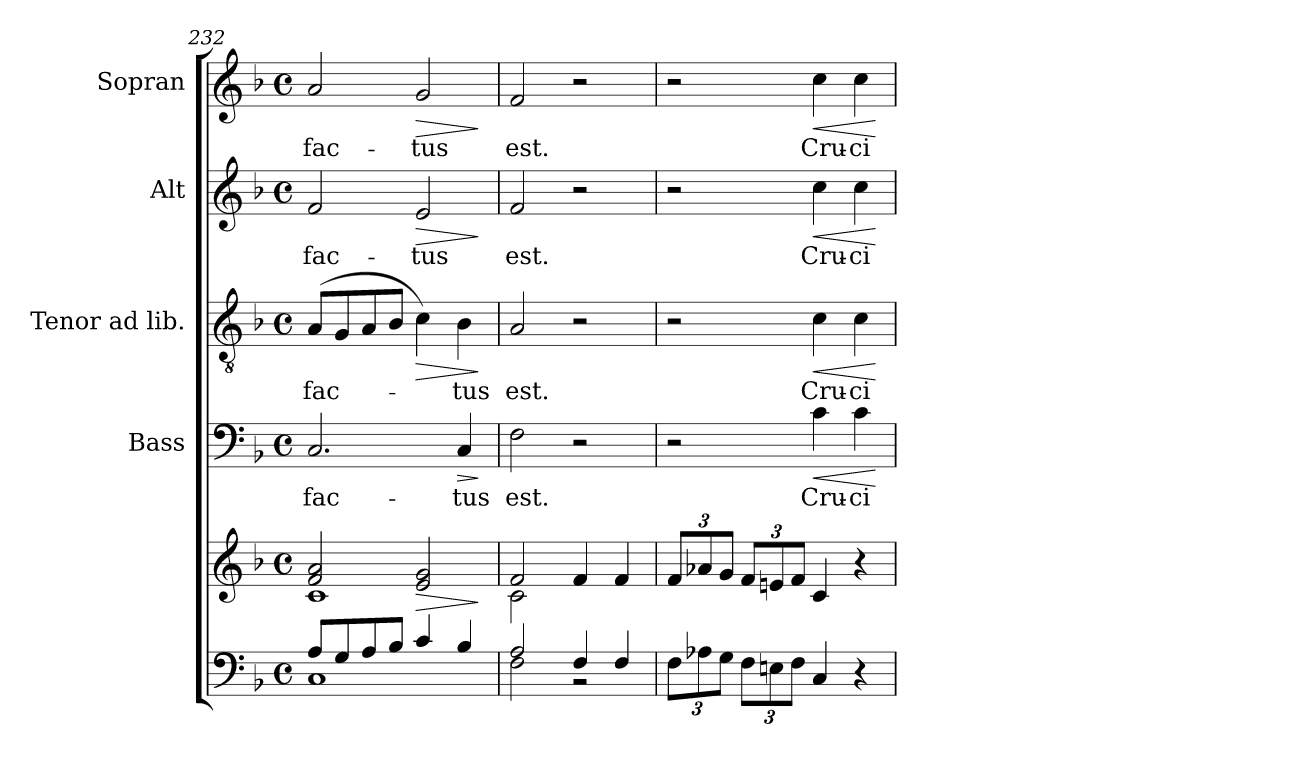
**kern	**kern	**dynam	**kern	**text	**dynam	**kern	**text	**dynam	**kern	**text	**dynam	**kern	**text	**dynam
*part5	*part5	*part5	*part4	*part4	*part4	*part3	*part3	*part3	*part2	*part2	*part2	*part1	*part1	*part1
*staff6	*staff5	*staff5/6	*staff4	*staff4	*staff4	*staff3	*staff3	*staff3	*staff2	*staff2	*staff2	*staff1	*staff1	*staff1
*	*	*	*I"Bass	*	*	*I"Tenor ad lib.	*	*	*I"Alt	*	*	*I"Sopran	*	*
*	*	*	*I'B.	*	*	*I'T.	*	*	*I'A.	*	*	*I'S.	*	*
*clefF4	*clefG2	*	*clefF4	*	*	*clefGv2	*	*	*clefG2	*	*	*clefG2	*	*
*k[b-]	*k[b-]	*	*k[b-]	*	*	*k[b-]	*	*	*k[b-]	*	*	*k[b-]	*	*
*F:	*F:	*	*F:	*	*	*F:	*	*	*F:	*	*	*F:	*	*
*M4/4	*M4/4	*	*M4/4	*	*	*M4/4	*	*	*M4/4	*	*	*M4/4	*	*
*met(c)	*met(c)	*	*met(c)	*	*	*met(c)	*	*	*met(c)	*	*	*met(c)	*	*
=232	=232	=232	=232	=232	=232	=232	=232	=232	=232	=232	=232	=232	=232	=232
*^	*^	*	*	*	*	*	*	*	*	*	*	*	*	*
!	!	!	!	!	!	!LO:LY:b	!	!	!LO:LY:b	!	!	!LO:LY:b	!	!	!LO:LY:b	!
8A/L	1C	2f/ 2a/	1c	.	2.C/	fac-	.	(>8A/L	fac-	.	2f/	fac-	.	2a/	fac-	.
8G/	.	.	.	.	.	.	.	8G/	.	.	.	.	.	.	.	.
8A/	.	.	.	.	.	.	.	8A/	.	.	.	.	.	.	.	.
8B-/J	.	.	.	.	.	.	.	8B-/J	.	.	.	.	.	.	.	.
!	!	!	!	!LO:HP:b	!	!	!	!	!	!LO:HP:b	!	!LO:LY:b	!LO:HP:b	!	!LO:LY:b	!LO:HP:b
4c/	.	2e/ 2g/	.	>	.	.	.	4c\)	.	>	2e/	-tus	>	2g/	-tus	>
!	!	!	!	!	!	!LO:LY:b	!LO:HP:b	!	!LO:LY:b	!	!	!	!	!	!	!
4B-/	.	.	.	.	4C/	-tus	>	4B-\	-tus	.	.	.	.	.	.	.
*v	*v	*	*	*	*	*	*	*	*	*	*	*	*	*	*	*
*	*v	*v	*	*	*	*	*	*	*	*	*	*	*	*	*
.	.	]	.	.	]	.	.	]	.	.	]	.	.	]
!!LO:PB:g=z
=233	=233	=233	=233	=233	=233	=233	=233	=233	=233	=233	=233	=233	=233	=233
*^	*^	*	*	*	*	*	*	*	*	*	*	*	*	*
!	!	!	!	!	!	!LO:LY:b	!	!	!LO:LY:b	!	!	!LO:LY:b	!	!	!LO:LY:b	!
2A/	2F\	2f/	2c\	.	2F\	est.	.	2A/	est.	.	2f/	est.	.	2f/	est.	.
4F/	2rC	4f/	2ryy	.	2r	.	.	2r	.	.	2r	.	.	2r	.	.
4F/	.	4f/	.	.	.	.	.	.	.	.	.	.	.	.	.	.
*v	*v	*	*	*	*	*	*	*	*	*	*	*	*	*	*	*
*	*v	*v	*	*	*	*	*	*	*	*	*	*	*	*	*
=234	=234	=234	=234	=234	=234	=234	=234	=234	=234	=234	=234	=234	=234	=234
12F\L	12f/L	.	2r	.	.	2r	.	.	2r	.	.	2r	.	.
12A-X\	12a-X/	.	.	.	.	.	.	.	.	.	.	.	.	.
12G\J	12g/J	.	.	.	.	.	.	.	.	.	.	.	.	.
12F\L	12f/L	.	.	.	.	.	.	.	.	.	.	.	.	.
12En\	12en/	.	.	.	.	.	.	.	.	.	.	.	.	.
12F\J	12f/J	.	.	.	.	.	.	.	.	.	.	.	.	.
!	!	!	!	!LO:LY:b	!LO:HP:b	!	!LO:LY:b	!LO:HP:b	!	!LO:LY:b	!LO:HP:b	!	!LO:LY:b	!LO:HP:b
4C/	4c/	.	4c\	Cru-	<	4c\	Cru-	<	4cc\	Cru-	<	4cc\	Cru-	<
!	!	!	!	!LO:LY:b	!	!	!LO:LY:b	!	!	!LO:LY:b	!	!	!LO:LY:b	!
4r	4r	.	4c\	-ci-	.	4c\	-ci-	.	4cc\	-ci-	.	4cc\	-ci-	.
.	.	.	.	.	[	.	.	[	.	.	[	.	.	[
=	=	=	=	=	=	=	=	=	=	=	=	=	=	=
*-	*-	*-	*-	*-	*-	*-	*-	*-	*-	*-	*-	*-	*-	*-
